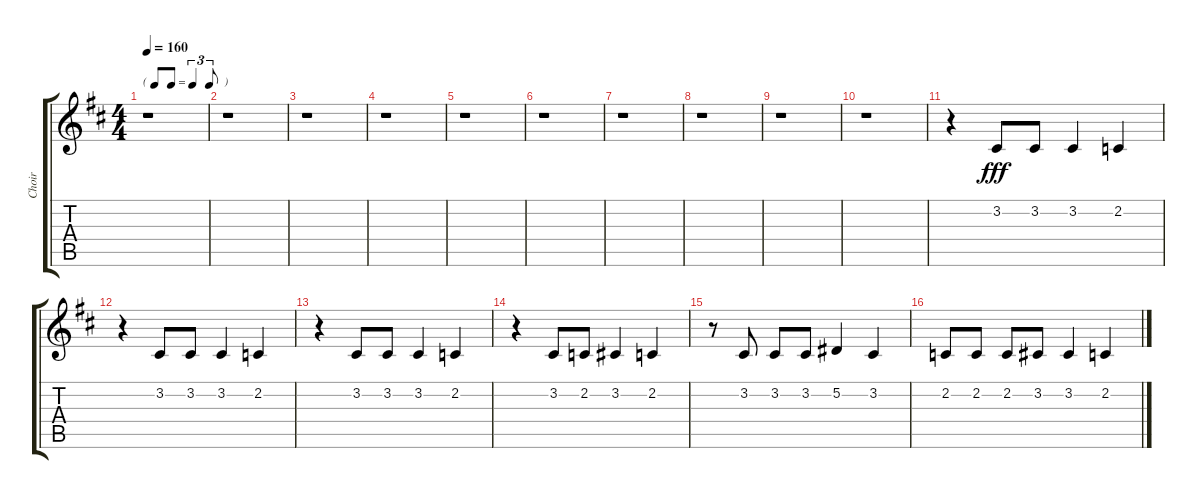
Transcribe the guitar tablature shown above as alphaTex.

\track ("Choir" "Choir") {instrument choiraahs}
\staff {score tabs}
\tuning (Eb4 Bb3 Gb3 Db3 Ab2 Eb2) {hide}
\ts (4 4)
\tf triplet8th
\tempo 160
\clef g2
\ks d
r.1{dy f} |
r.1 |
r.1 |
r.1 |
r.1 |
r.1 |
r.1 |
r.1 |
r.1 |
r.1 |
r.4 3.2.8{dy fff} 3.2.8 3.2.4 2.2.4 |
r.4 3.2.8 3.2.8 3.2.4 2.2.4 |
r.4 3.2.8 3.2.8 3.2.4 2.2.4 |
r.4 3.2.8 2.2.8 3.2.4 2.2.4 |
r.8 3.2.8 3.2.8 3.2.8 5.2.4 3.2.4 |
2.2.8 2.2.8 2.2.8 3.2.8 3.2.4 2.2.4
